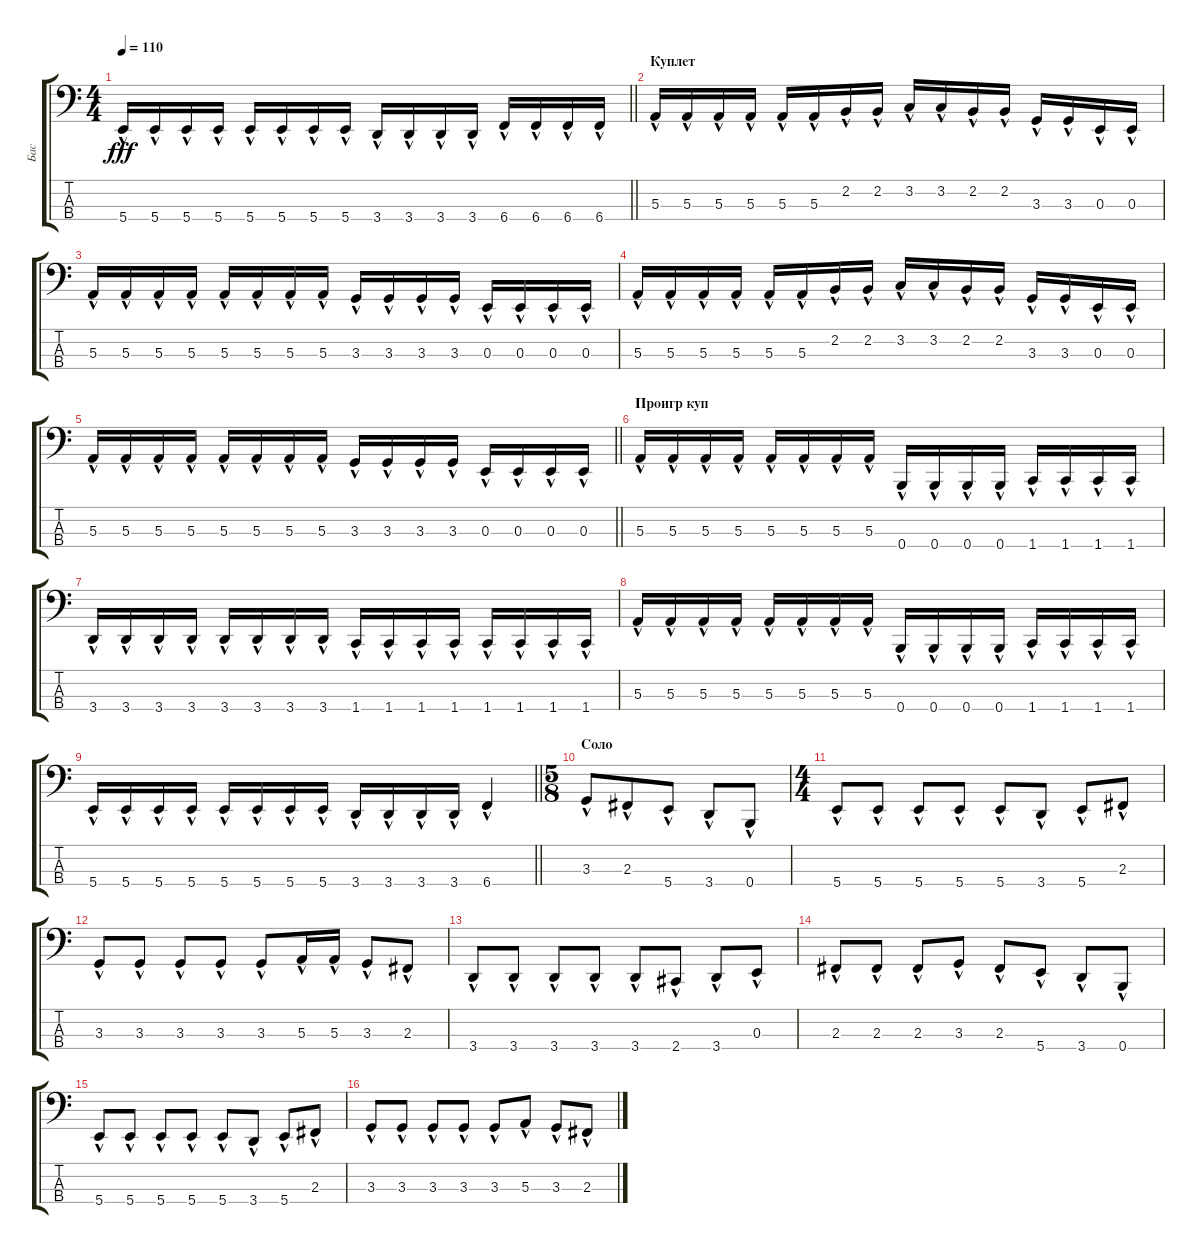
\track ("Бас" "Бас") {instrument electricbassfinger}
\staff {score tabs}
\tuning (D2 A1 E1 B0) {hide}
\ts (4 4)
\tempo 110
\clef f4
\barLineRight lightlight
\ks c
5.4{hac}.16{dy fff} 5.4{hac}.16 5.4{hac}.16 5.4{hac}.16 5.4{hac}.16 5.4{hac}.16 5.4{hac}.16 5.4{hac}.16 3.4{hac}.16 3.4{hac}.16 3.4{hac}.16 3.4{hac}.16 6.4{hac}.16 6.4{hac}.16 6.4{hac}.16 6.4{hac}.16 |
\section ("" "Куплет")
5.3{hac}.16 5.3{hac}.16 5.3{hac}.16 5.3{hac}.16 5.3{hac}.16 5.3{hac}.16 2.2{hac}.16 2.2{hac}.16 3.2{hac}.16 3.2{hac}.16 2.2{hac}.16 2.2{hac}.16 3.3{hac}.16 3.3{hac}.16 0.3{hac}.16 0.3{hac}.16 |
5.3{hac}.16 5.3{hac}.16 5.3{hac}.16 5.3{hac}.16 5.3{hac}.16 5.3{hac}.16 5.3{hac}.16 5.3{hac}.16 3.3{hac}.16 3.3{hac}.16 3.3{hac}.16 3.3{hac}.16 0.3{hac}.16 0.3{hac}.16 0.3{hac}.16 0.3{hac}.16 |
5.3{hac}.16 5.3{hac}.16 5.3{hac}.16 5.3{hac}.16 5.3{hac}.16 5.3{hac}.16 2.2{hac}.16 2.2{hac}.16 3.2{hac}.16 3.2{hac}.16 2.2{hac}.16 2.2{hac}.16 3.3{hac}.16 3.3{hac}.16 0.3{hac}.16 0.3{hac}.16 |
\barLineRight lightlight
5.3{hac}.16 5.3{hac}.16 5.3{hac}.16 5.3{hac}.16 5.3{hac}.16 5.3{hac}.16 5.3{hac}.16 5.3{hac}.16 3.3{hac}.16 3.3{hac}.16 3.3{hac}.16 3.3{hac}.16 0.3{hac}.16 0.3{hac}.16 0.3{hac}.16 0.3{hac}.16 |
\section ("" "Проигр куп")
5.3{hac}.16 5.3{hac}.16 5.3{hac}.16 5.3{hac}.16 5.3{hac}.16 5.3{hac}.16 5.3{hac}.16 5.3{hac}.16 0.4{hac}.16 0.4{hac}.16 0.4{hac}.16 0.4{hac}.16 1.4{hac}.16 1.4{hac}.16 1.4{hac}.16 1.4{hac}.16 |
3.4{hac}.16 3.4{hac}.16 3.4{hac}.16 3.4{hac}.16 3.4{hac}.16 3.4{hac}.16 3.4{hac}.16 3.4{hac}.16 1.4{hac}.16 1.4{hac}.16 1.4{hac}.16 1.4{hac}.16 1.4{hac}.16 1.4{hac}.16 1.4{hac}.16 1.4{hac}.16 |
5.3{hac}.16 5.3{hac}.16 5.3{hac}.16 5.3{hac}.16 5.3{hac}.16 5.3{hac}.16 5.3{hac}.16 5.3{hac}.16 0.4{hac}.16 0.4{hac}.16 0.4{hac}.16 0.4{hac}.16 1.4{hac}.16 1.4{hac}.16 1.4{hac}.16 1.4{hac}.16 |
\barLineRight lightlight
5.4{hac}.16 5.4{hac}.16 5.4{hac}.16 5.4{hac}.16 5.4{hac}.16 5.4{hac}.16 5.4{hac}.16 5.4{hac}.16 3.4{hac}.16 3.4{hac}.16 3.4{hac}.16 3.4{hac}.16 6.4{hac}.4 |
\ts (5 8)
\section ("" "Соло")
3.3{hac}.8 2.3{hac}.8 5.4{hac}.8 3.4{hac}.8 0.4{hac}.8 |
\ts (4 4)
5.4{hac}.8 5.4{hac}.8 5.4{hac}.8 5.4{hac}.8 5.4{hac}.8 3.4{hac}.8 5.4{hac}.8 2.3{hac}.8 |
3.3{hac}.8 3.3{hac}.8 3.3{hac}.8 3.3{hac}.8 3.3{hac}.8 5.3{hac}.16 5.3{hac}.16 3.3{hac}.8 2.3{hac}.8 |
3.4{hac}.8 3.4{hac}.8 3.4{hac}.8 3.4{hac}.8 3.4{hac}.8 2.4{hac}.8 3.4{hac}.8 0.3{hac}.8 |
2.3{hac}.8 2.3{hac}.8 2.3{hac}.8 3.3{hac}.8 2.3{hac}.8 5.4{hac}.8 3.4{hac}.8 0.4{hac}.8 |
5.4{hac}.8 5.4{hac}.8 5.4{hac}.8 5.4{hac}.8 5.4{hac}.8 3.4{hac}.8 5.4{hac}.8 2.3{hac}.8 |
3.3{hac}.8 3.3{hac}.8 3.3{hac}.8 3.3{hac}.8 3.3{hac}.8 5.3{hac}.8 3.3{hac}.8 2.3{hac}.8
